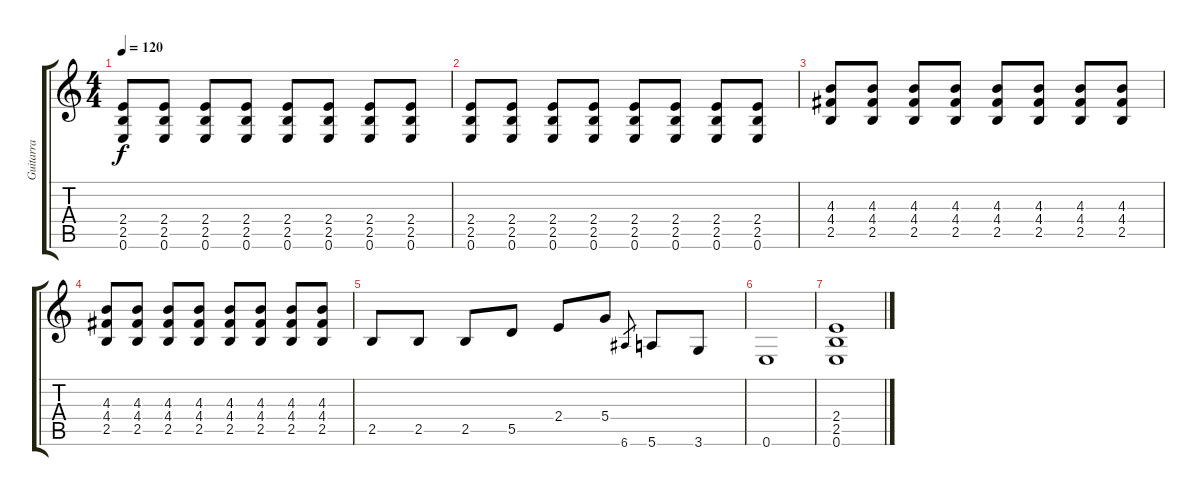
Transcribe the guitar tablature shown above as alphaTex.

\track ("Guitarra" "Guitarra") {instrument electricguitarclean}
\staff {score tabs}
\tuning (E4 B3 G3 D3 A2 E2) {hide}
\ts (4 4)
\tempo 120
\clef g2
\ks c
(2.4 2.5 0.6).8{dy f} (2.4 2.5 0.6).8 (2.4 2.5 0.6).8 (2.4 2.5 0.6).8 (2.4 2.5 0.6).8 (2.4 2.5 0.6).8 (2.4 2.5 0.6).8 (2.4 2.5 0.6).8 |
(2.4 2.5 0.6).8 (2.4 2.5 0.6).8 (2.4 2.5 0.6).8 (2.4 2.5 0.6).8 (2.4 2.5 0.6).8 (2.4 2.5 0.6).8 (2.4 2.5 0.6).8 (2.4 2.5 0.6).8 |
(4.3 4.4 2.5).8 (4.3 4.4 2.5).8 (4.3 4.4 2.5).8 (4.3 4.4 2.5).8 (4.3 4.4 2.5).8 (4.3 4.4 2.5).8 (4.3 4.4 2.5).8 (4.3 4.4 2.5).8 |
(4.3 4.4 2.5).8 (4.3 4.4 2.5).8 (4.3 4.4 2.5).8 (4.3 4.4 2.5).8 (4.3 4.4 2.5).8 (4.3 4.4 2.5).8 (4.3 4.4 2.5).8 (4.3 4.4 2.5).8 |
2.5.8 2.5.8 2.5.8 5.5.8 2.4.8 5.4.8 6.6.8{gr} 5.6.8 3.6.8 |
0.6.1 |
(2.4 2.5 0.6).1
